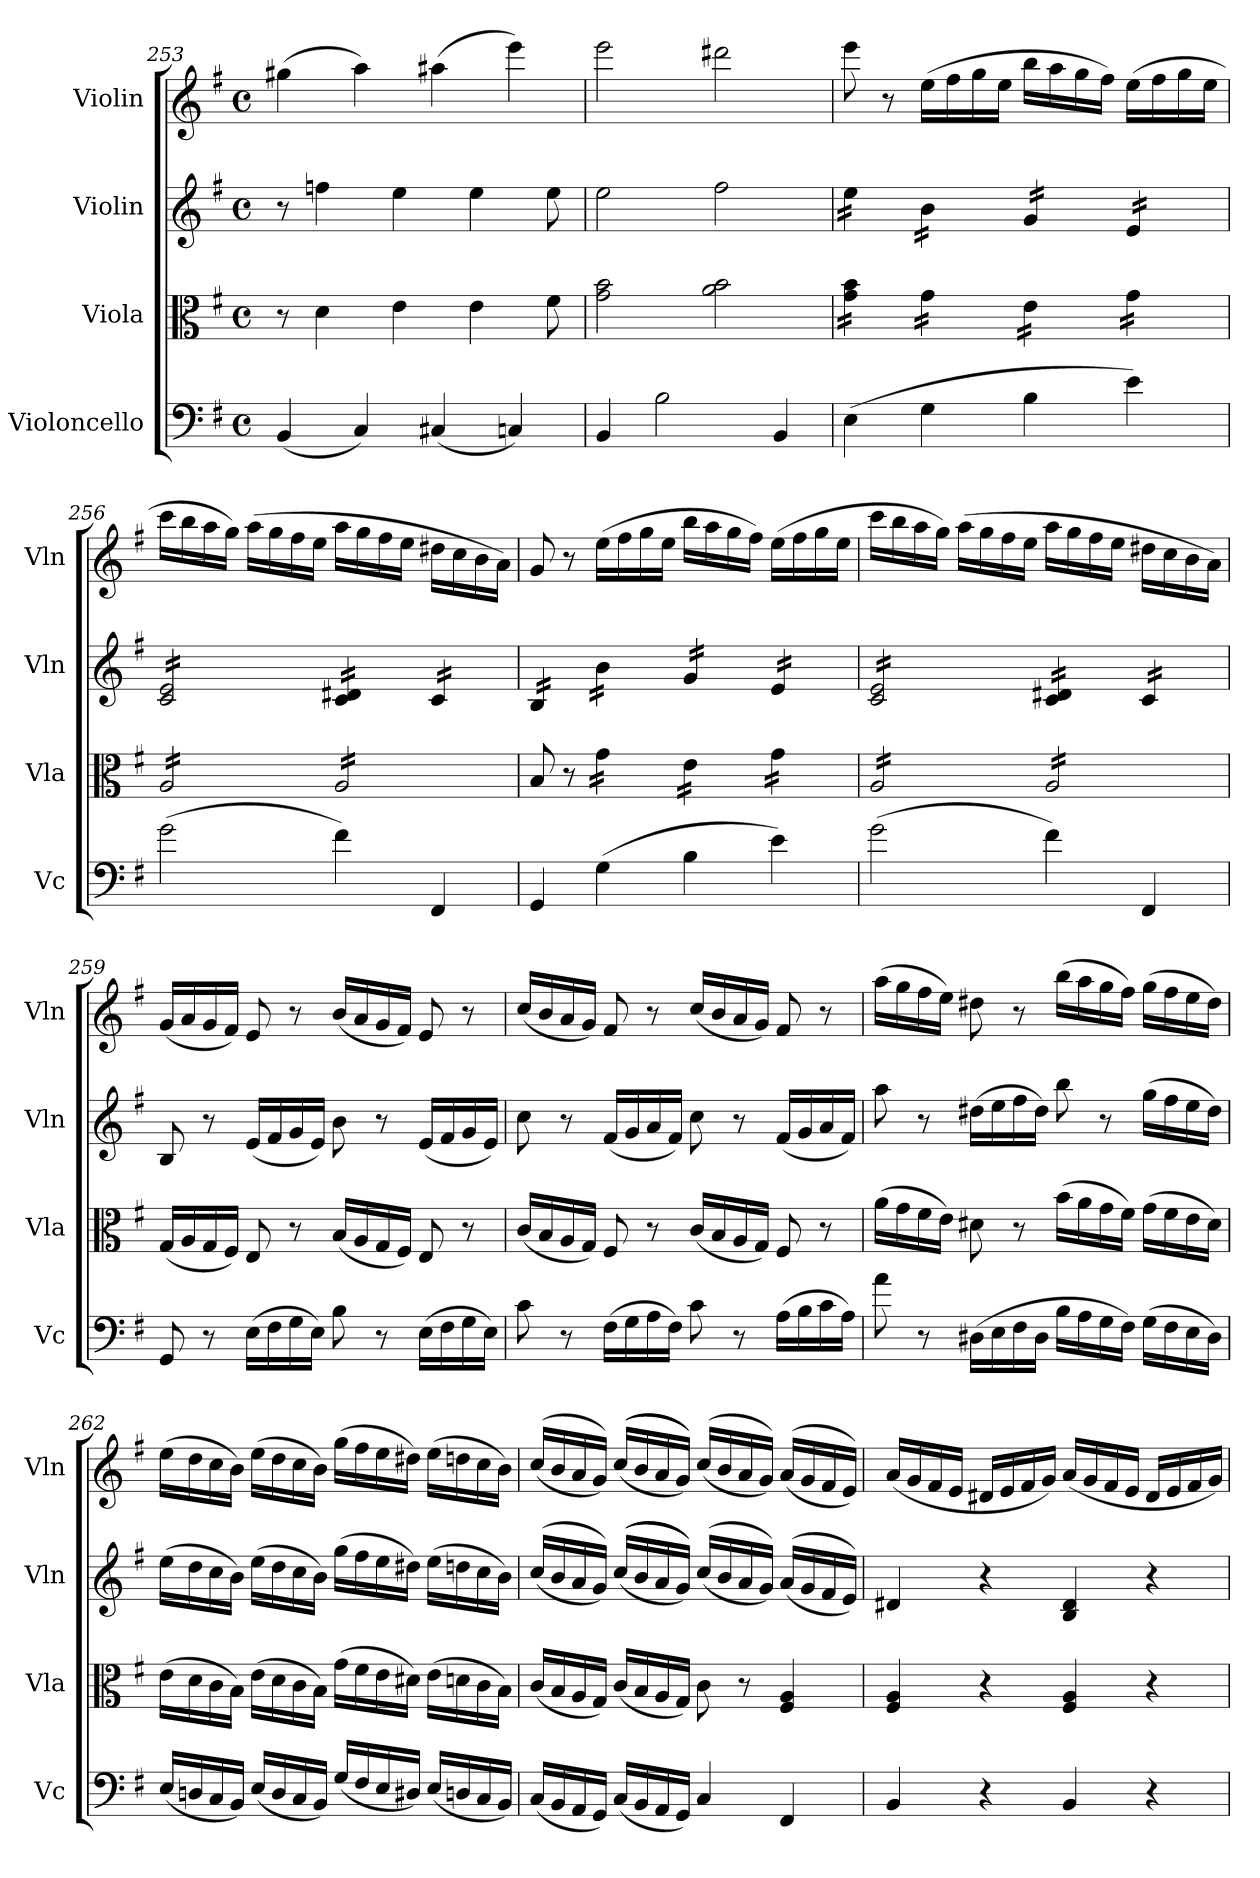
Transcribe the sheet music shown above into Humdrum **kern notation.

**kern	**kern	**kern	**kern
*part4	*part3	*part2	*part1
*staff4	*staff3	*staff2	*staff1
*I"Violoncello	*I"Viola	*I"Violin	*I"Violin
*I'Vc	*I'Vla	*I'Vln	*I'Vln
*clefF4	*clefC3	*clefG2	*clefG2
*k[f#]	*k[f#]	*k[f#]	*k[f#]
*M4/4	*M4/4	*M4/4	*M4/4
*met(c)	*met(c)	*met(c)	*met(c)
=253	=253	=253	=253
(4BB/	8r	8r	(4gg#X\
.	4d\	4ffn\	.
4C/)	.	.	4aa\)
.	4e\	4ee\	.
(4C#X/	.	.	(4aa#X\
.	4e\	4ee\	.
4Cn/)	.	.	4eee\)
.	8f#\	8ee\	.
=254	=254	=254	=254
4BB/	2g\ 2b\	2ee\	2eee\
2B\	.	.	.
.	2a\ 2b\	2ff#\	2ddd#X\
4BB/	.	.	.
!!LO:PB:g=z
=255	=255	=255	=255
*	*tremolo	*	*
*	*	*tremolo	*
(4E\	16g\ 16b\LL	16ee\LL	8eee\
.	16g\ 16b\	16ee\	.
.	16g\ 16b\	16ee\	8r
.	16g\ 16b\JJ	16ee\JJ	.
4G\	16g\LL	16b\LL	(16ee\LL
.	16g\	16b\	16ff#\
.	16g\	16b\	16gg\
.	16g\JJ	16b\JJ	16ee\JJ
4B\	16e\LL	16g/LL	16bb\LL
.	16e\	16g/	16aa\
.	16e\	16g/	16gg\
.	16e\JJ	16g/JJ	16ff#\JJ)
4e\)	16g\LL	16e/LL	(16ee\LL
.	16g\	16e/	16ff#\
.	16g\	16e/	16gg\
.	16g\JJ	16e/JJ	16ee\JJ
=256	=256	=256	=256
(2g\	16A/LL	16c/ 16e/LL	16ccc\LL
.	16A/	16c/ 16e/	16bb\
.	16A/	16c/ 16e/	16aa\
.	16A/	16c/ 16e/	16gg\JJ)
.	16A/	16c/ 16e/	(16aa\LL
.	16A/	16c/ 16e/	16gg\
.	16A/	16c/ 16e/	16ff#\
.	16A/JJ	16c/ 16e/JJ	16ee\JJ
4f#\)	16A/LL	16c/ 16d#X/LL	16aa\LL
.	16A/	16c/ 16d#X/	16gg\
.	16A/	16c/ 16d#X/	16ff#\
.	16A/	16c/ 16d#X/JJ	16ee\JJ
4FF#/	16A/	16c/LL	16dd#X\LL
.	16A/	16c/	16cc\
.	16A/	16c/	16b\
.	16A/JJ	16c/JJ	16a\JJ)
*	*Xtremolo	*	*
=257	=257	=257	=257
4GG/	8B/	16B/LL	8g/
.	.	16B/	.
.	8r	16B/	8r
.	.	16B/JJ	.
*	*tremolo	*	*
(4G\	16g\LL	16b\LL	(16ee\LL
.	16g\	16b\	16ff#\
.	16g\	16b\	16gg\
.	16g\JJ	16b\JJ	16ee\JJ
4B\	16e\LL	16g/LL	16bb\LL
.	16e\	16g/	16aa\
.	16e\	16g/	16gg\
.	16e\JJ	16g/JJ	16ff#\JJ)
4e\)	16g\LL	16e/LL	(16ee\LL
.	16g\	16e/	16ff#\
.	16g\	16e/	16gg\
.	16g\JJ	16e/JJ	16ee\JJ
=258	=258	=258	=258
(2g\	16A/LL	16c/ 16e/LL	16ccc\LL
.	16A/	16c/ 16e/	16bb\
.	16A/	16c/ 16e/	16aa\
.	16A/	16c/ 16e/	16gg\JJ)
.	16A/	16c/ 16e/	(16aa\LL
.	16A/	16c/ 16e/	16gg\
.	16A/	16c/ 16e/	16ff#\
.	16A/JJ	16c/ 16e/JJ	16ee\JJ
4f#\)	16A/LL	16c/ 16d#X/LL	16aa\LL
.	16A/	16c/ 16d#X/	16gg\
.	16A/	16c/ 16d#X/	16ff#\
.	16A/	16c/ 16d#X/JJ	16ee\JJ
4FF#/	16A/	16c/LL	16dd#X\LL
.	16A/	16c/	16cc\
.	16A/	16c/	16b\
.	16A/JJ	16c/JJ	16a\JJ)
*	*	*Xtremolo	*
*	*Xtremolo	*	*
!!LO:LB:g=z
=259	=259	=259	=259
8GG/	(16G/LL	8B/	(16g/LL
.	16A/	.	16a/
8r	16G/	8r	16g/
.	16F#/JJ)	.	16f#/JJ)
(16E\LL	8E/	(16e/LL	8e/
16F#\	.	16f#/	.
16G\	8r	16g/	8r
16E\JJ)	.	16e/JJ)	.
8B\	(16B/LL	8b\	(16b/LL
.	16A/	.	16a/
8r	16G/	8r	16g/
.	16F#/JJ)	.	16f#/JJ)
(16E\LL	8E/	(16e/LL	8e/
16F#\	.	16f#/	.
16G\	8r	16g/	8r
16E\JJ)	.	16e/JJ)	.
=260	=260	=260	=260
8c\	(16c/LL	8cc\	(16cc/LL
.	16B/	.	16b/
8r	16A/	8r	16a/
.	16G/JJ)	.	16g/JJ)
(16F#\LL	8F#/	(16f#/LL	8f#/
16G\	.	16g/	.
16A\	8r	16a/	8r
16F#\JJ)	.	16f#/JJ)	.
8c\	(16c/LL	8cc\	(16cc/LL
.	16B/	.	16b/
8r	16A/	8r	16a/
.	16G/JJ)	.	16g/JJ)
(16A\LL	8F#/	(16f#/LL	8f#/
16B\	.	16g/	.
16c\	8r	16a/	8r
16A\JJ)	.	16f#/JJ)	.
=261	=261	=261	=261
8a\	(16a\LL	8aa\	(16aa\LL
.	16g\	.	16gg\
8r	16f#\	8r	16ff#\
.	16e\JJ)	.	16ee\JJ)
(16D#X\LL	8d#X\	(16dd#X\LL	8dd#X\
16E\	.	16ee\	.
16F#\	8r	16ff#\	8r
16D#\JJ	.	16dd#\JJ)	.
16B\LL	(16b\LL	8bb\	(16bb\LL
16A\	16a\	.	16aa\
16G\	16g\	8r	16gg\
16F#\JJ)	16f#\JJ)	.	16ff#\JJ)
(16G\LL	(16g\LL	(16gg\LL	(16gg\LL
16F#\	16f#\	16ff#\	16ff#\
16E\	16e\	16ee\	16ee\
16D#\JJ)	16d#\JJ)	16dd#\JJ)	16dd#\JJ)
=262	=262	=262	=262
(16E/LL	(16e\LL	(16ee\LL	(16ee\LL
16Dn/	16d\	16dd\	16dd\
16C/	16c\	16cc\	16cc\
16BB/JJ)	16B\JJ)	16b\JJ)	16b\JJ)
(16E/LL	(16e\LL	(16ee\LL	(16ee\LL
16D/	16d\	16dd\	16dd\
16C/	16c\	16cc\	16cc\
16BB/JJ)	16B\JJ)	16b\JJ)	16b\JJ)
(16G/LL	(16g\LL	(16gg\LL	(16gg\LL
16F#/	16f#\	16ff#\	16ff#\
16E/	16e\	16ee\	16ee\
16D#X/JJ)	16d#X\JJ)	16dd#X\JJ)	16dd#X\JJ)
(16E/LL	(16e\LL	(16ee\LL	(16ee\LL
16Dn/	16dn\	16ddn\	16ddn\
16C/	16c\	16cc\	16cc\
16BB/JJ)	16B\JJ)	16b\JJ)	16b\JJ)
!!LO:LB:g=z
=263	=263	=263	=263
(16C/LL	(16c/LL	((16cc/LL	((16cc/LL
16BB/	16B/	16b/	16b/
16AA/	16A/	16a/	16a/
16GG/JJ)	16G/JJ)	16g/JJ))	16g/JJ))
(16C/LL	(16c/LL	(((16cc/LL	(((16cc/LL
16BB/	16B/	16b/	16b/
16AA/	16A/	16a/	16a/
16GG/JJ)	16G/JJ)	16g/JJ)))	16g/JJ)))
4C/	8c\	((16cc/LL	((16cc/LL
.	.	16b/	16b/
.	8r	16a/	16a/
.	.	16g/JJ))	16g/JJ))
4FF#/	4F#/ 4A/	((16a/LL	((16a/LL
.	.	16g/	16g/
.	.	16f#/	16f#/
.	.	16e/JJ))	16e/JJ))
=264	=264	=264	=264
4BB/	4F#/ 4A/	4d#X/	(16a/LL
.	.	.	16g/
.	.	.	16f#/
.	.	.	16e/JJ
4r	4r	4r	16d#X/LL
.	.	.	16e/
.	.	.	16f#/
.	.	.	16g/JJ)
4BB/	4F#/ 4A/	4B/ 4d#/	(16a/LL
.	.	.	16g/
.	.	.	16f#/
.	.	.	16e/JJ
4r	4r	4r	16d#/LL
.	.	.	16e/
.	.	.	16f#/
.	.	.	16g/JJ)
=	=	=	=
*-	*-	*-	*-
